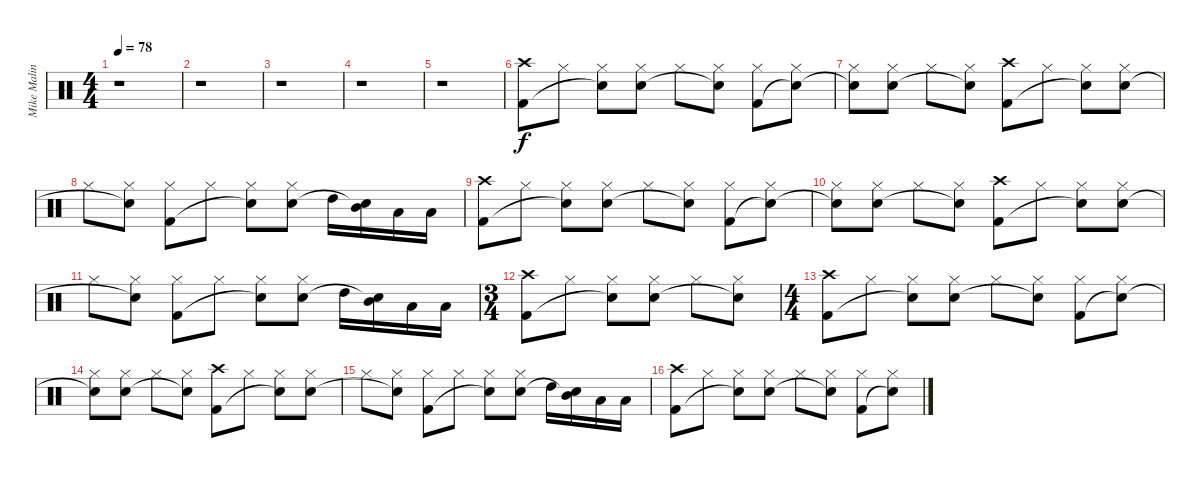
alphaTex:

\track ("Mike Malinin (Drums)" "Mike Malin") {instrument percussion}
\staff {score}
\articulation defaults
\ts (4 4)
\tempo 78
\clef neutral
\ks c
r.1{dy f} |
r.1 |
r.1 |
r.1 |
r.1 |
("Crash high (hit)" "Kick (hit) 2").8 "Hi-Hat (closed)".8 ("Hi-Hat (closed)" "Snare (hit)"{t}).8 ("Hi-Hat (closed)" "Electric Snare (hit)").8 "Hi-Hat (closed)".8 ("Hi-Hat (closed)" "Snare (hit)"{t}).8 ("Hi-Hat (closed)" "Kick (hit) 2").8 ("Hi-Hat (closed)" "Snare (hit)"{t}).8 |
("Hi-Hat (closed)" "Snare (hit)"{t}).8 ("Hi-Hat (closed)" "Electric Snare (hit)").8 "Hi-Hat (closed)".8 ("Hi-Hat (closed)" "Snare (hit)"{t}).8 ("Crash high (hit)" "Kick (hit) 2").8 "Hi-Hat (closed)".8 ("Hi-Hat (closed)" "Snare (hit)"{t}).8 ("Hi-Hat (closed)" "Electric Snare (hit)").8 |
"Hi-Hat (closed)".8 ("Hi-Hat (closed)" "Snare (hit)"{t}).8 ("Hi-Hat (closed)" "Kick (hit) 2").8 "Hi-Hat (closed)".8 ("Hi-Hat (closed)" "Snare (hit)"{t}).8 ("Hi-Hat (closed)" "Electric Snare (hit)").8 "High Tom (hit)".16 ("Mid Tom (hit)" "Snare (hit)"{t}).16 "Low Tom (hit)".16 "Low Tom (hit)".16 |
("Crash high (hit)" "Kick (hit) 2").8 "Hi-Hat (closed)".8 ("Hi-Hat (closed)" "Snare (hit)"{t}).8 ("Hi-Hat (closed)" "Electric Snare (hit)").8 "Hi-Hat (closed)".8 ("Hi-Hat (closed)" "Snare (hit)"{t}).8 ("Hi-Hat (closed)" "Kick (hit) 2").8 ("Hi-Hat (closed)" "Snare (hit)"{t}).8 |
("Hi-Hat (closed)" "Snare (hit)"{t}).8 ("Hi-Hat (closed)" "Electric Snare (hit)").8 "Hi-Hat (closed)".8 ("Hi-Hat (closed)" "Snare (hit)"{t}).8 ("Crash high (hit)" "Kick (hit) 2").8 "Hi-Hat (closed)".8 ("Hi-Hat (closed)" "Snare (hit)"{t}).8 ("Hi-Hat (closed)" "Electric Snare (hit)").8 |
"Hi-Hat (closed)".8 ("Hi-Hat (closed)" "Snare (hit)"{t}).8 ("Hi-Hat (closed)" "Kick (hit) 2").8 "Hi-Hat (closed)".8 ("Hi-Hat (closed)" "Snare (hit)"{t}).8 ("Hi-Hat (closed)" "Electric Snare (hit)").8 "High Tom (hit)".16 ("Mid Tom (hit)" "Snare (hit)"{t}).16 "Low Tom (hit)".16 "Low Tom (hit)".16 |
\ts (3 4)
("Crash high (hit)" "Kick (hit) 2").8 "Hi-Hat (closed)".8 ("Hi-Hat (closed)" "Snare (hit)"{t}).8 ("Hi-Hat (closed)" "Electric Snare (hit)").8 "Hi-Hat (closed)".8 ("Hi-Hat (closed)" "Snare (hit)"{t}).8 |
\ts (4 4)
("Crash high (hit)" "Kick (hit) 2").8 "Hi-Hat (closed)".8 ("Hi-Hat (closed)" "Snare (hit)"{t}).8 ("Hi-Hat (closed)" "Electric Snare (hit)").8 "Hi-Hat (closed)".8 ("Hi-Hat (closed)" "Snare (hit)"{t}).8 ("Hi-Hat (closed)" "Kick (hit) 2").8 ("Hi-Hat (closed)" "Snare (hit)"{t}).8 |
("Hi-Hat (closed)" "Snare (hit)"{t}).8 ("Hi-Hat (closed)" "Electric Snare (hit)").8 "Hi-Hat (closed)".8 ("Hi-Hat (closed)" "Snare (hit)"{t}).8 ("Crash high (hit)" "Kick (hit) 2").8 "Hi-Hat (closed)".8 ("Hi-Hat (closed)" "Snare (hit)"{t}).8 ("Hi-Hat (closed)" "Electric Snare (hit)").8 |
"Hi-Hat (closed)".8 ("Hi-Hat (closed)" "Snare (hit)"{t}).8 ("Hi-Hat (closed)" "Kick (hit) 2").8 "Hi-Hat (closed)".8 ("Hi-Hat (closed)" "Snare (hit)"{t}).8 ("Hi-Hat (closed)" "Electric Snare (hit)").8 "High Tom (hit)".16 ("Mid Tom (hit)" "Snare (hit)"{t}).16 "Low Tom (hit)".16 "Low Tom (hit)".16 |
("Crash high (hit)" "Kick (hit) 2").8 "Hi-Hat (closed)".8 ("Hi-Hat (closed)" "Snare (hit)"{t}).8 ("Hi-Hat (closed)" "Electric Snare (hit)").8 "Hi-Hat (closed)".8 ("Hi-Hat (closed)" "Snare (hit)"{t}).8 ("Hi-Hat (closed)" "Kick (hit) 2").8 ("Hi-Hat (closed)" "Snare (hit)"{t}).8
